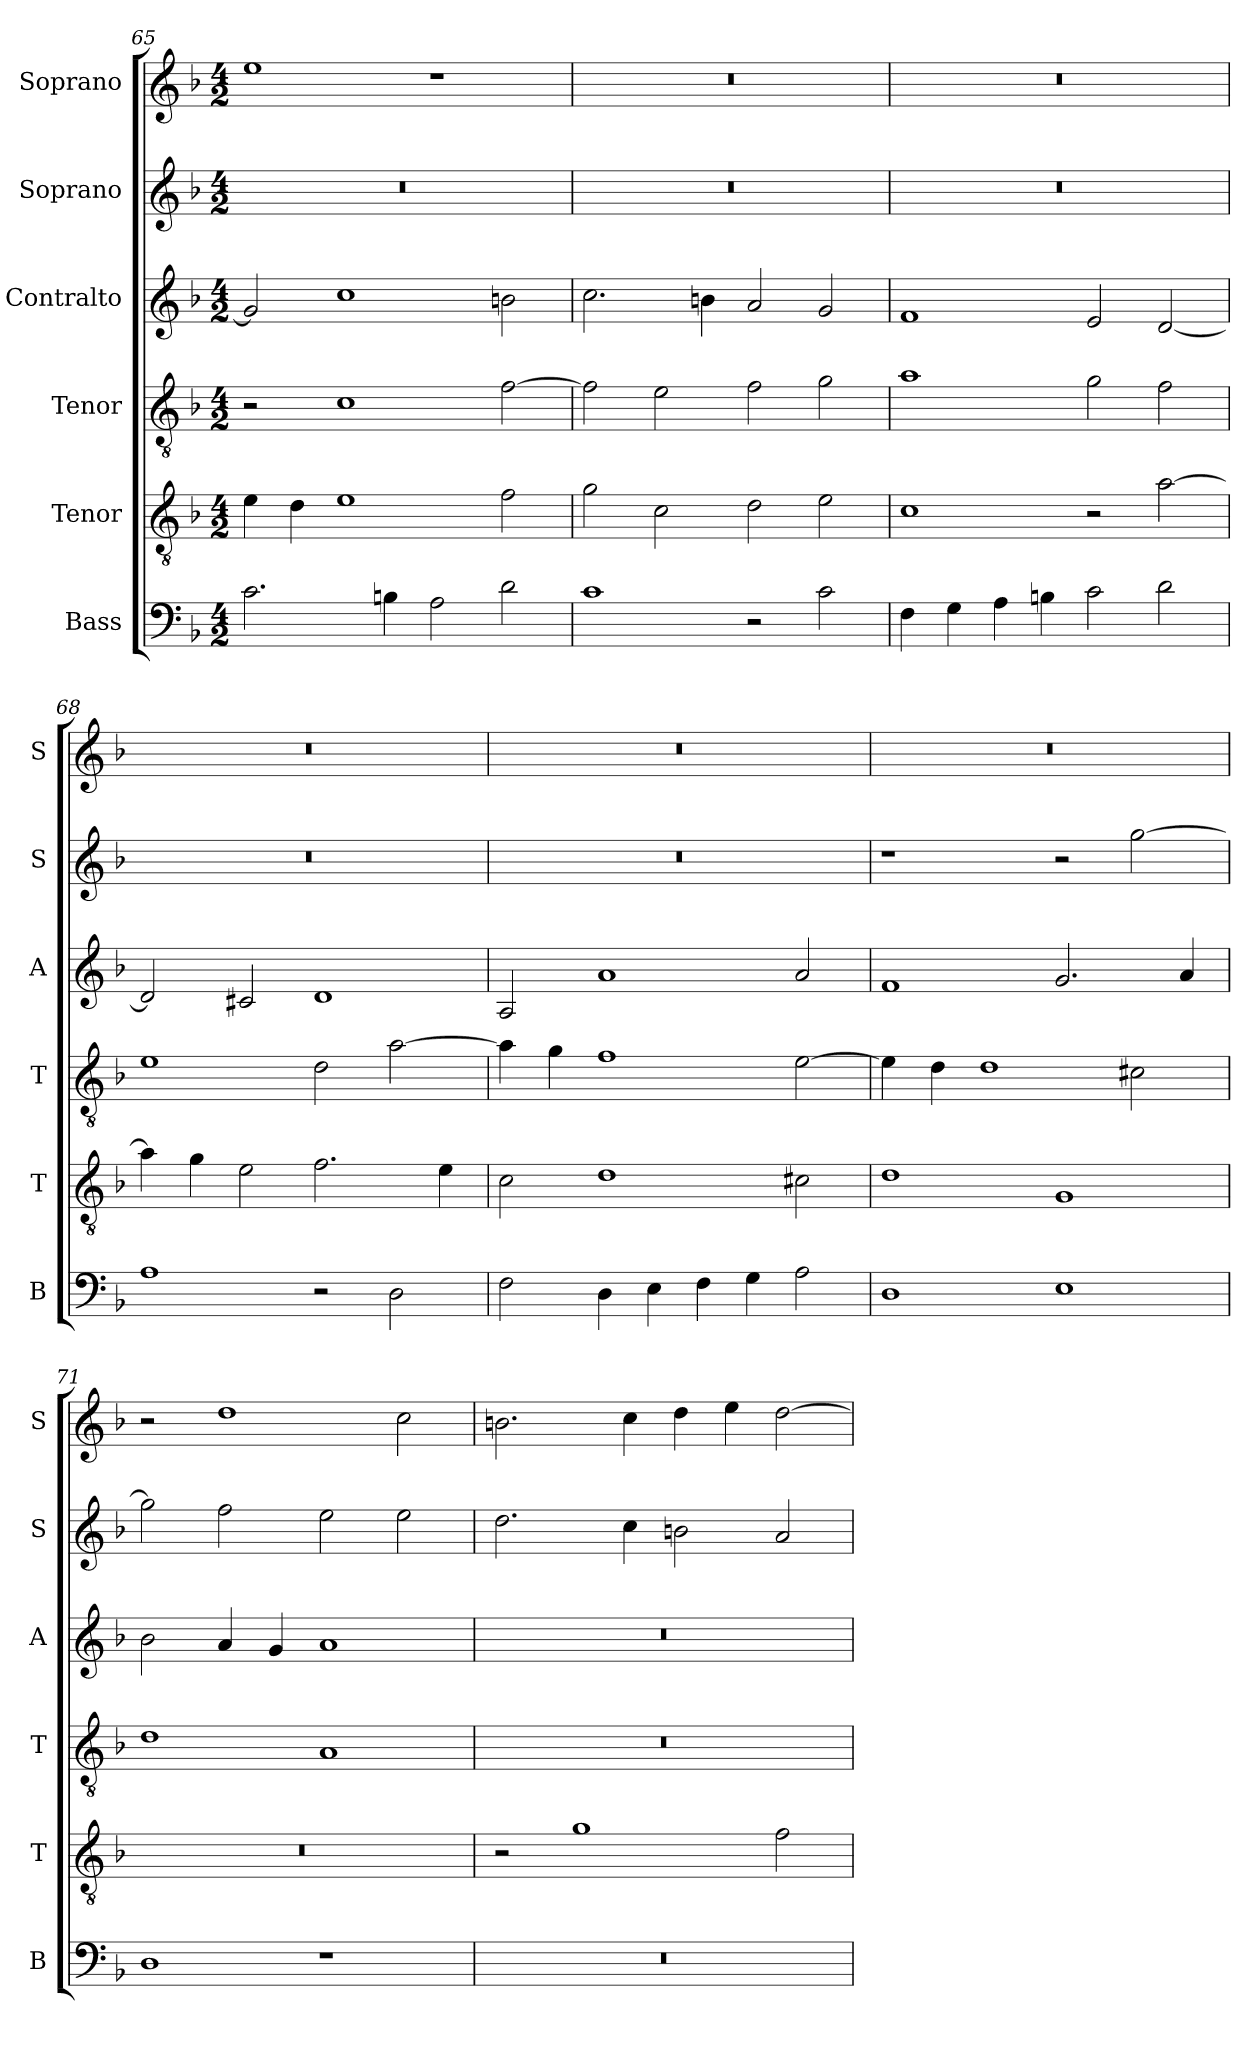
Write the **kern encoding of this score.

**kern	**kern	**kern	**kern	**kern	**kern
*part6	*part5	*part4	*part3	*part2	*part1
*staff6	*staff5	*staff4	*staff3	*staff2	*staff1
*I"Bass	*I"Tenor	*I"Tenor	*I"Contralto	*I"Soprano	*I"Soprano
*I'B	*I'T	*I'T	*I'A	*I'S	*I'S
*clefF4	*clefGv2	*clefGv2	*clefG2	*clefG2	*clefG2
*k[b-]	*k[b-]	*k[b-]	*k[b-]	*k[b-]	*k[b-]
*M4/2	*M4/2	*M4/2	*M4/2	*M4/2	*M4/2
=65	=65	=65	=65	=65	=65
2.c	4e	2r	2g]	0r	1ee
.	4d	.	.	.	.
.	1e	1c	1cc	.	.
4Bn	.	.	.	.	.
2A	.	.	.	.	1r
2d	2f	[2f	2bn	.	.
=66	=66	=66	=66	=66	=66
1c	2g	2f]	2.cc	0r	0r
.	2c	2e	.	.	.
.	.	.	4bn	.	.
2r	2d	2f	2a	.	.
2c	2e	2g	2g	.	.
=67	=67	=67	=67	=67	=67
4F	1c	1a	1f	0r	0r
4G	.	.	.	.	.
4A	.	.	.	.	.
4Bn	.	.	.	.	.
2c	2r	2g	2e	.	.
2d	[2a	2f	[2d	.	.
=68	=68	=68	=68	=68	=68
1A	4a]	1e	2d]	0r	0r
.	4g	.	.	.	.
.	2e	.	2c#X	.	.
2r	2.f	2d	1d	.	.
2D	.	[2a	.	.	.
.	4e	.	.	.	.
=69	=69	=69	=69	=69	=69
2F	2c	4a]	2A	0r	0r
.	.	4g	.	.	.
4D	1d	1f	1a	.	.
4E	.	.	.	.	.
4F	.	.	.	.	.
4G	.	.	.	.	.
2A	2c#X	[2e	2a	.	.
=70	=70	=70	=70	=70	=70
1D	1d	4e]	1f	1r	0r
.	.	4d	.	.	.
.	.	1d	.	.	.
1E	1G	.	2.g	2r	.
.	.	2c#X	.	[2gg	.
.	.	.	4a	.	.
=71	=71	=71	=71	=71	=71
1D	0r	1d	2b-	2gg]	2r
.	.	.	4a	2ff	1dd
.	.	.	4g	.	.
1r	.	1A	1a	2ee	.
.	.	.	.	2ee	2cc
=72	=72	=72	=72	=72	=72
0r	2r	0r	0r	2.dd	2.bn
.	1g	.	.	.	.
.	.	.	.	4cc	4cc
.	.	.	.	2bn	4dd
.	.	.	.	.	4ee
.	2f	.	.	2a	[2dd
=	=	=	=	=	=
*-	*-	*-	*-	*-	*-
